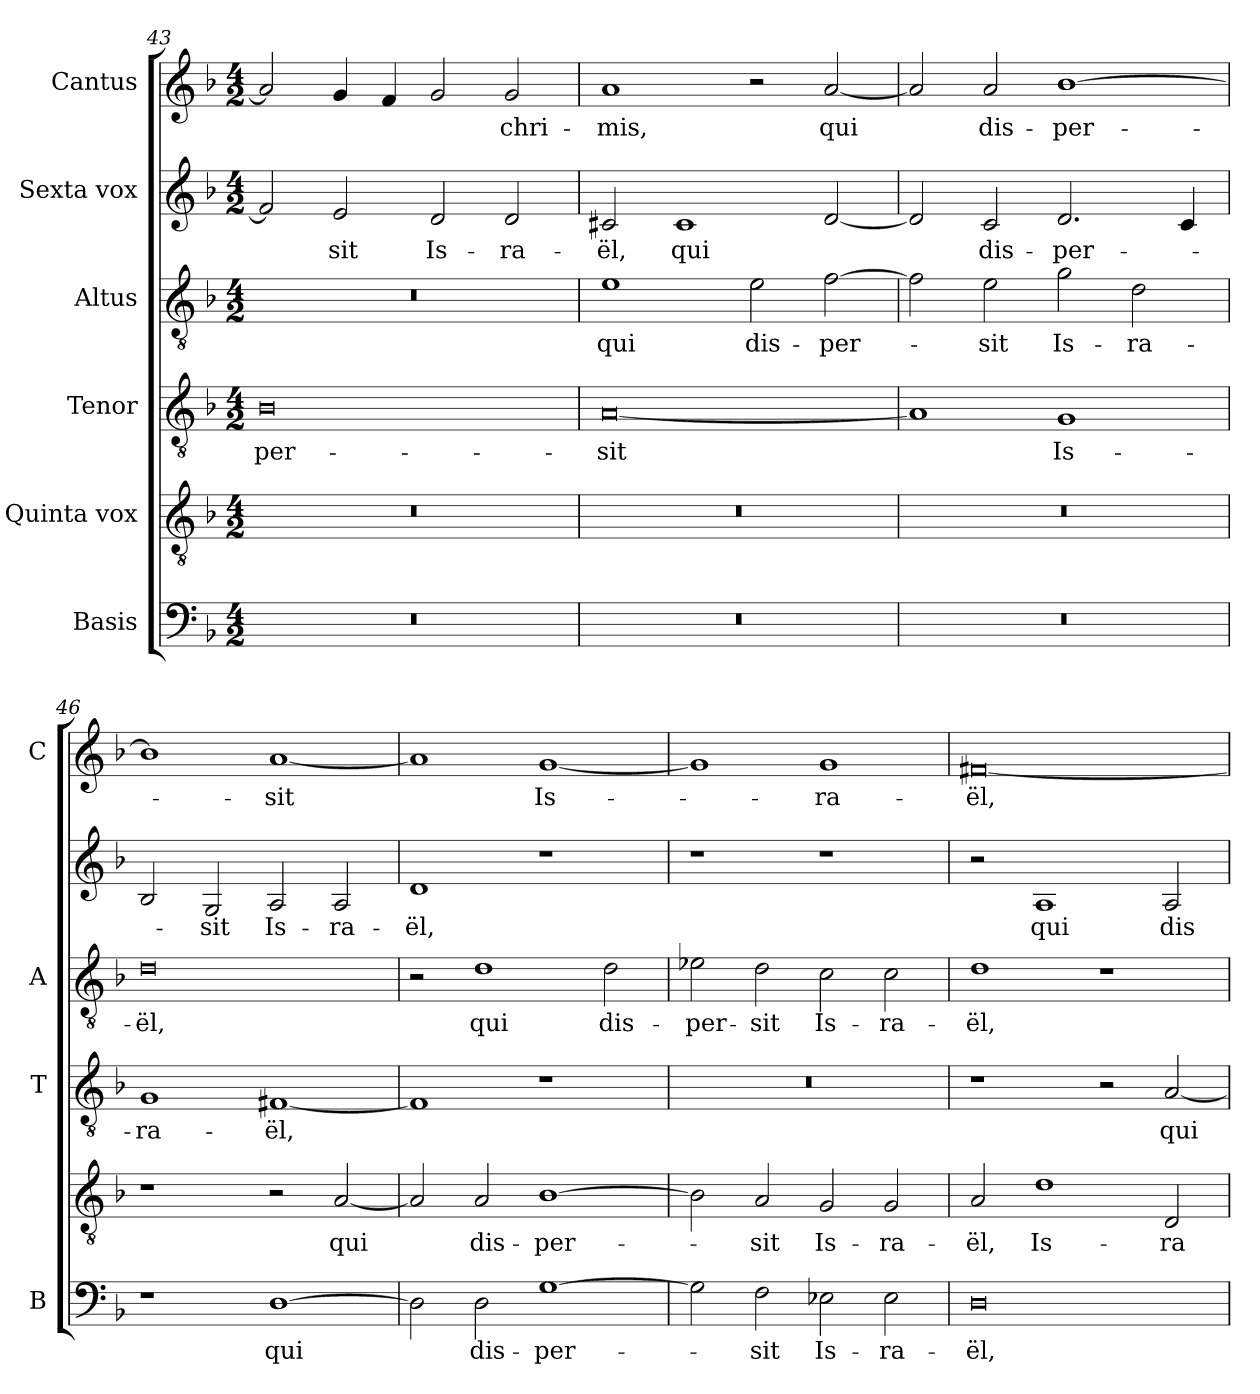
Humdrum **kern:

**kern	**text	**kern	**text	**kern	**text	**kern	**text	**kern	**text	**kern	**text
*part6	*part6	*part5	*part5	*part4	*part4	*part3	*part3	*part2	*part2	*part1	*part1
*staff6	*staff6	*staff5	*staff5	*staff4	*staff4	*staff3	*staff3	*staff2	*staff2	*staff1	*staff1
*I"Basis	*	*I"Quinta vox	*	*I"Tenor	*	*I"Altus	*	*I"Sexta vox	*	*I"Cantus	*
*I'B	*	*	*	*I'T	*	*I'A	*	*	*	*I'C	*
!!LO:LB:g=z
*clefF4	*	*clefGv2	*	*clefGv2	*	*clefGv2	*	*clefG2	*	*clefG2	*
*k[b-]	*	*k[b-]	*	*k[b-]	*	*k[b-]	*	*k[b-]	*	*k[b-]	*
*F:	*	*F:	*	*F:	*	*F:	*	*F:	*	*F:	*
*M4/2	*	*M4/2	*	*M4/2	*	*M4/2	*	*M4/2	*	*M4/2	*
=43	=43	=43	=43	=43	=43	=43	=43	=43	=43	=43	=43
!	!	!	!	!	!LO:LY:b	!	!	!	!	!	!
0r	.	0r	.	0B-	-per-	0r	.	2f/]	.	2a/]	.
!	!	!	!	!	!	!	!	!	!LO:LY:b	!	!
.	.	.	.	.	.	.	.	2e/	-sit	4g/	.
.	.	.	.	.	.	.	.	.	.	4f/	.
!	!	!	!	!	!	!	!	!	!LO:LY:b	!	!
.	.	.	.	.	.	.	.	2d/	Is-	2g/	.
!	!	!	!	!	!	!	!	!	!LO:LY:b	!	!LO:LY:b
.	.	.	.	.	.	.	.	2d/	-ra-	2g/	-chri-
=44	=44	=44	=44	=44	=44	=44	=44	=44	=44	=44	=44
!	!	!	!	!	!LO:LY:b	!	!LO:LY:b	!	!LO:LY:b	!	!LO:LY:b
0r	.	0r	.	[0A	-sit	1e	qui	2c#X/	-ël,	1a	-mis,
!	!	!	!	!	!	!	!	!	!LO:LY:b	!	!
.	.	.	.	.	.	.	.	1c#	qui	.	.
!	!	!	!	!	!	!	!LO:LY:b	!	!	!	!
.	.	.	.	.	.	2e\	dis-	.	.	2r	.
!	!	!	!	!	!	!	!LO:LY:b	!	!	!	!LO:LY:b
.	.	.	.	.	.	[2f\	-per-	[2d/	.	[2a/	qui
=45	=45	=45	=45	=45	=45	=45	=45	=45	=45	=45	=45
0r	.	0r	.	1A]	.	2f\]	.	2d/]	.	2a/]	.
!	!	!	!	!	!	!	!LO:LY:b	!	!LO:LY:b	!	!LO:LY:b
.	.	.	.	.	.	2e\	-sit	2c/	dis-	2a/	dis-
!	!	!	!	!	!LO:LY:b	!	!LO:LY:b	!	!LO:LY:b	!	!LO:LY:b
.	.	.	.	1G	Is-	2g\	Is-	2.d/	-per-	[1b-	-per-
!	!	!	!	!	!	!	!LO:LY:b	!	!	!	!
.	.	.	.	.	.	2d\	-ra-	.	.	.	.
.	.	.	.	.	.	.	.	4c/	.	.	.
=46	=46	=46	=46	=46	=46	=46	=46	=46	=46	=46	=46
!	!	!	!	!	!LO:LY:b	!	!LO:LY:b	!	!	!	!
1r	.	1r	.	1G	-ra-	0d	-ël,	2B-/	.	1b-]	.
!	!	!	!	!	!	!	!	!	!LO:LY:b	!	!
.	.	.	.	.	.	.	.	2G/	-sit	.	.
!	!LO:LY:b	!	!	!	!LO:LY:b	!	!	!	!LO:LY:b	!	!LO:LY:b
[1D	qui	2r	.	[1F#X	-ël,	.	.	2A/	Is-	[1a	-sit
!	!	!	!LO:LY:b	!	!	!	!	!	!LO:LY:b	!	!
.	.	[2A/	qui	.	.	.	.	2A/	-ra-	.	.
=47	=47	=47	=47	=47	=47	=47	=47	=47	=47	=47	=47
!	!	!	!	!	!	!	!	!	!LO:LY:b	!	!
2D\]	.	2A/]	.	1F#]	.	2r	.	1d	-ël,	1a]	.
!	!LO:LY:b	!	!LO:LY:b	!	!	!	!LO:LY:b	!	!	!	!
2D\	dis-	2A/	dis-	.	.	1d	qui	.	.	.	.
!	!LO:LY:b	!	!LO:LY:b	!	!	!	!	!	!	!	!LO:LY:b
[1G	-per-	[1B-	-per-	1r	.	.	.	1r	.	[1g	Is-
!	!	!	!	!	!	!	!LO:LY:b	!	!	!	!
.	.	.	.	.	.	2d\	dis-	.	.	.	.
=48	=48	=48	=48	=48	=48	=48	=48	=48	=48	=48	=48
!	!	!	!	!	!	!	!LO:LY:b	!	!	!	!
2G\]	.	2B-\]	.	0r	.	2e-X\	-per-	1r	.	1g]	.
!	!LO:LY:b	!	!LO:LY:b	!	!	!	!LO:LY:b	!	!	!	!
2F\	-sit	2A/	-sit	.	.	2d\	-sit	.	.	.	.
!	!LO:LY:b	!	!LO:LY:b	!	!	!	!LO:LY:b	!	!	!	!LO:LY:b
2E-X\	Is-	2G/	Is-	.	.	2c\	Is-	1r	.	1g	-ra-
!	!LO:LY:b	!	!LO:LY:b	!	!	!	!LO:LY:b	!	!	!	!
2E-\	-ra-	2G/	-ra-	.	.	2c\	-ra-	.	.	.	.
!!LO:PB:g=z
=49	=49	=49	=49	=49	=49	=49	=49	=49	=49	=49	=49
!	!LO:LY:b	!	!LO:LY:b	!	!	!	!LO:LY:b	!	!	!	!LO:LY:b
0D	-ël,	2A/	-ël,	1r	.	1d	-ël,	2r	.	[0f#X	-ël,
!	!	!	!LO:LY:b	!	!	!	!	!	!LO:LY:b	!	!
.	.	1d	Is-	.	.	.	.	1A	qui	.	.
.	.	.	.	2r	.	1r	.	.	.	.	.
!	!	!	!LO:LY:b	!	!LO:LY:b	!	!	!	!LO:LY:b	!	!
.	.	2D/	-ra-	[2A/	qui	.	.	2A/	dis-	.	.
=	=	=	=	=	=	=	=	=	=	=	=
*-	*-	*-	*-	*-	*-	*-	*-	*-	*-	*-	*-
